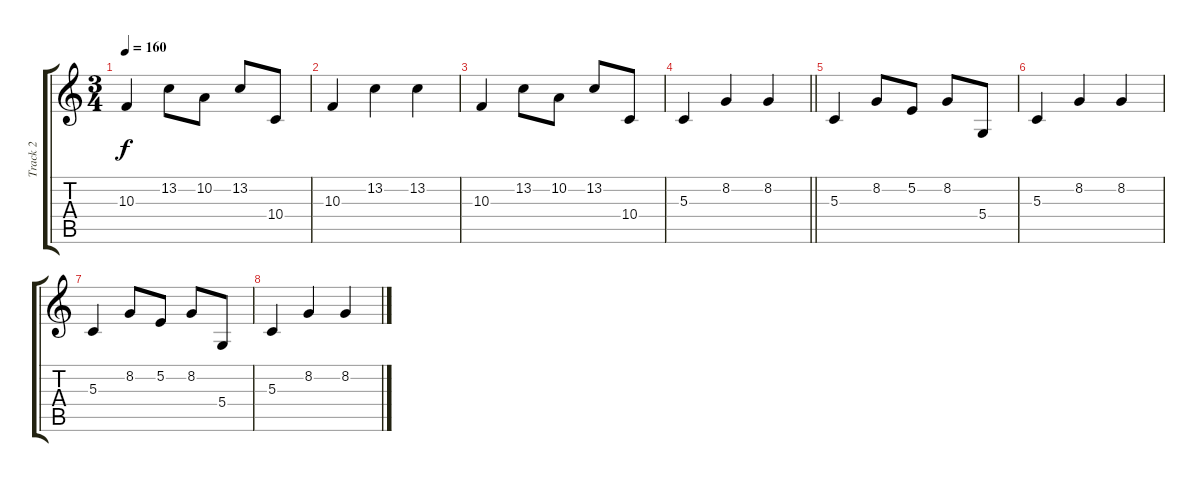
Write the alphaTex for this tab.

\track ("Track 2" "Track 2") {instrument tubularbells}
\staff {score tabs}
\tuning (E4 B3 G3 D3 A2 E2) {hide}
\ts (3 4)
\tempo 160
\clef g2
\ks c
10.3.4{dy f} 13.2.8 10.2.8 13.2.8 10.4.8 |
10.3.4 13.2.4 13.2.4 |
10.3.4 13.2.8 10.2.8 13.2.8 10.4.8 |
\barLineRight lightlight
5.3.4 8.2.4 8.2.4 |
\section ("" "")
5.3.4 8.2.8 5.2.8 8.2.8 5.4.8 |
5.3.4 8.2.4 8.2.4 |
5.3.4 8.2.8 5.2.8 8.2.8 5.4.8 |
5.3.4 8.2.4 8.2.4
